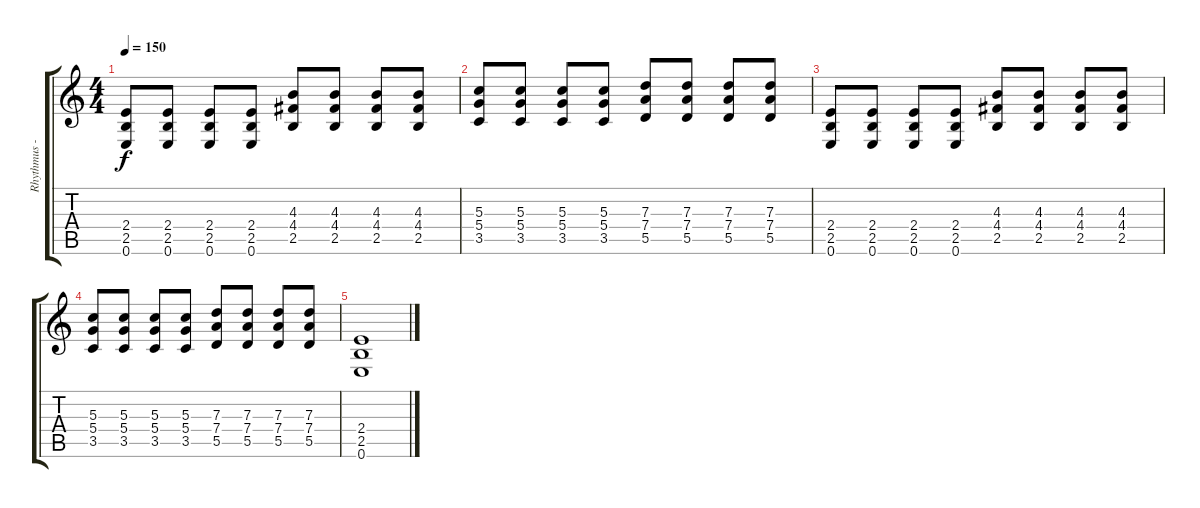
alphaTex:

\track ("Rhythmus - Gitarre" "Rhythmus -") {instrument distortionguitar}
\staff {score tabs}
\tuning (E4 B3 G3 D3 A2 E2) {hide}
\ts (4 4)
\tempo 150
\clef g2
\ks c
(2.4 2.5 0.6).8{dy f} (2.4 2.5 0.6).8 (2.4 2.5 0.6).8 (2.4 2.5 0.6).8 (4.3 4.4 2.5).8 (4.3 4.4 2.5).8 (4.3 4.4 2.5).8 (4.3 4.4 2.5).8 |
(5.3 5.4 3.5).8 (5.3 5.4 3.5).8 (5.3 5.4 3.5).8 (5.3 5.4 3.5).8 (7.3 7.4 5.5).8 (7.3 7.4 5.5).8 (7.3 7.4 5.5).8 (7.3 7.4 5.5).8 |
(2.4 2.5 0.6).8 (2.4 2.5 0.6).8 (2.4 2.5 0.6).8 (2.4 2.5 0.6).8 (4.3 4.4 2.5).8 (4.3 4.4 2.5).8 (4.3 4.4 2.5).8 (4.3 4.4 2.5).8 |
(5.3 5.4 3.5).8 (5.3 5.4 3.5).8 (5.3 5.4 3.5).8 (5.3 5.4 3.5).8 (7.3 7.4 5.5).8 (7.3 7.4 5.5).8 (7.3 7.4 5.5).8 (7.3 7.4 5.5).8 |
(2.4 2.5 0.6).1
